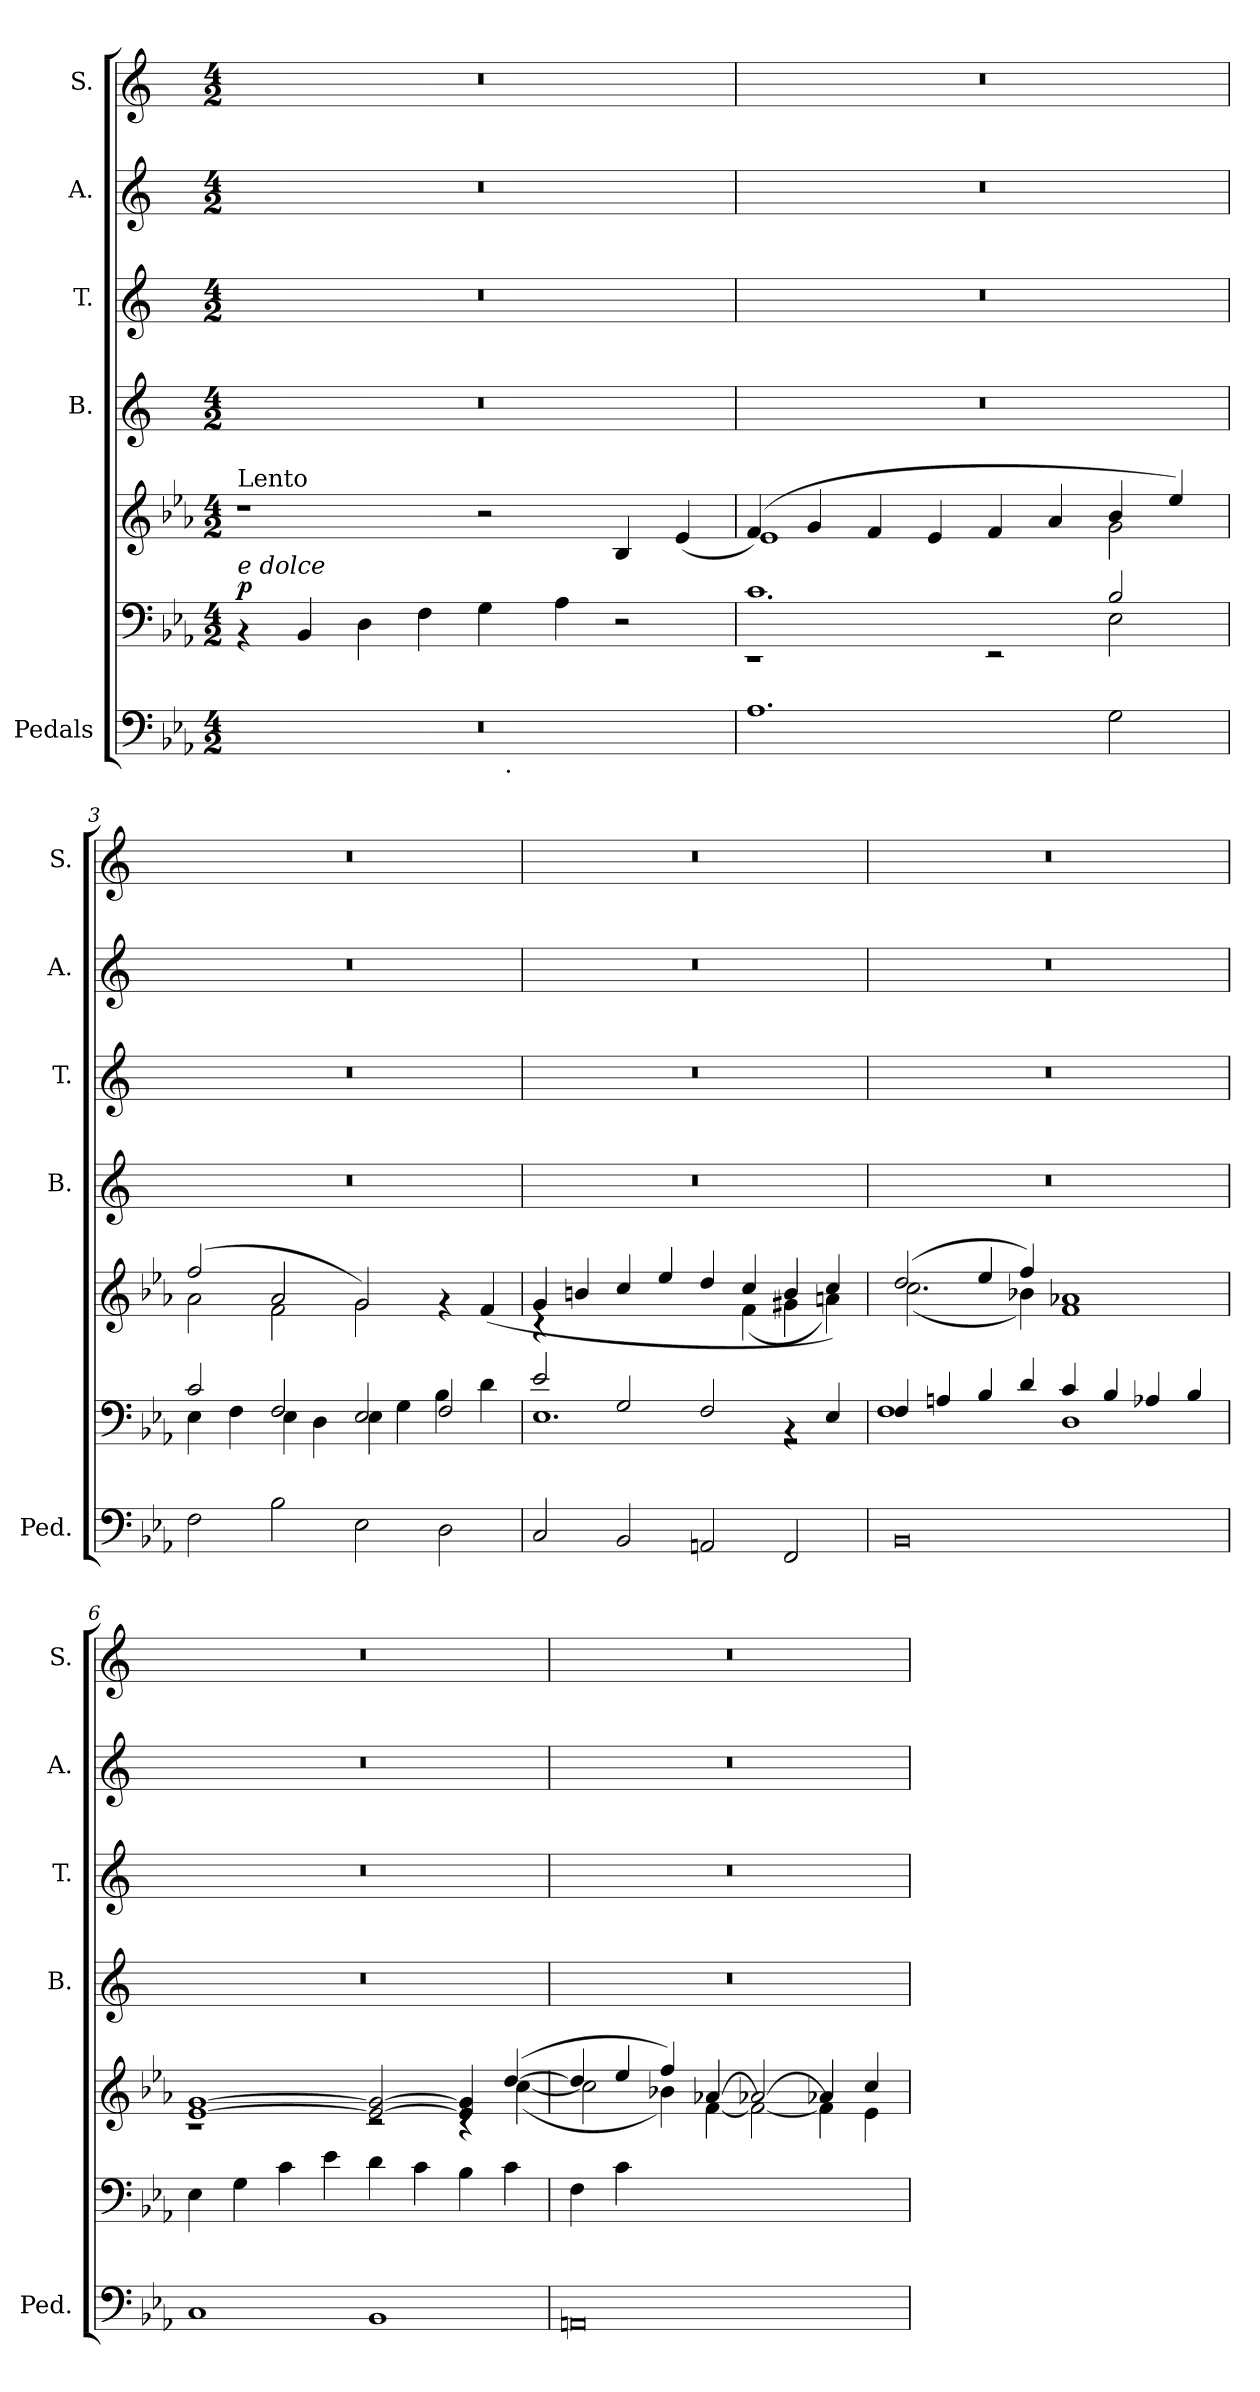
**kern	**kern	**dynam	**kern	**kern	**kern	**kern	**kern
*part7	*part6	*part6	*part5	*part4	*part3	*part2	*part1
*staff7	*staff6	*staff6	*staff5	*staff4	*staff3	*staff2	*staff1
*I"Pedals	*	*	*	*I"B.	*I"T.	*I"A.	*I"S.
*I'Ped.	*	*	*	*I'B.	*I'T.	*I'A.	*I'S.
*clefF4	*clefF4	*	*clefG2	*clefG2	*clefG2	*clefG2	*clefG2
*k[b-e-a-]	*k[b-e-a-]	*	*k[b-e-a-]	*k[]	*k[]	*k[]	*k[]
*E-:	*E-:	*	*E-:	*C:	*C:	*C:	*C:
*M4/2	*M4/2	*	*M4/2	*M4/2	*M4/2	*M4/2	*M4/2
=1	=1	=1	=1	=1	=1	=1	=1
!	!	!	!LO:TX:a:t=Lento	!	!	!	!
!	!LO:TX:a:i:t=e dolce	!	!	!	!	!	!
!	!	!LO:DY:a	!	!	!	!	!
*^	*	*	*	*	*	*	*
0r	1ryy	4rAA	p	1r	0r	0r	0r	0r
.	.	4BB-/	.	.	.	.	.	.
.	.	4D\	.	.	.	.	.	.
.	.	4F\	.	.	.	.	.	.
.	16ryy	4G\	.	2r	.	.	.	.
!	!LO:TX:b:t=.	!	!	!	!	!	!	!
.	2...ryy	.	.	.	.	.	.	.
.	.	4A-\	.	.	.	.	.	.
.	.	2r	.	4B-/	.	.	.	.
.	.	.	.	(<4e-/	.	.	.	.
*v	*v	*	*	*	*	*	*	*
=2	=2	=2	=2	=2	=2	=2	=2
*	*^	*	*^	*	*	*	*
1.A-	1rEE	1.c	.	(>4f/)	1e-	0r	0r	0r	0r
.	.	.	.	4g/	.	.	.	.	.
.	.	.	.	4f/	.	.	.	.	.
.	.	.	.	4e-/	.	.	.	.	.
.	2rEE	.	.	4f/	2ryy	.	.	.	.
.	.	.	.	4a-/	.	.	.	.	.
2G\	2B-/	2E-\	.	4b-/	2g\	.	.	.	.
.	.	.	.	4ee-/)	.	.	.	.	.
=3	=3	=3	=3	=3	=3	=3	=3	=3	=3
2F\	2c/	4E-\	.	(>2ff/	2a-\	0r	0r	0r	0r
.	.	4F\	.	.	.	.	.	.	.
2B-\	2F/	4E-\	.	2a-/	2f\	.	.	.	.
.	.	4D\	.	.	.	.	.	.	.
2E-\	2E-/	4E-\	.	2g/)	2g\	.	.	.	.
.	.	4G\	.	.	.	.	.	.	.
2D\	2F/	4B-\	.	4rf	2ryy	.	.	.	.
.	.	4d\	.	(>4f/	.	.	.	.	.
=4	=4	=4	=4	=4	=4	=4	=4	=4	=4
2C/	2e-/	1.E-	.	4g/	4rc	0r	0r	0r	0r
.	.	.	.	4bn/	1ryy	.	.	.	.
2BB-/	2G/	.	.	4cc/	.	.	.	.	.
.	.	.	.	4ee-/	.	.	.	.	.
2AAn/	2F/	.	.	4dd/	.	.	.	.	.
.	.	.	.	4cc/	(<4f\	.	.	.	.
2FF/	4rBB	2r	.	4b/	4g#X\	.	.	.	.
.	4E-/	.	.	4cc/)	4an\)	.	.	.	.
!!LO:LB:g=z
=5	=5	=5	=5	=5	=5	=5	=5	=5	=5
0BB-	4F/	1F	.	(>2dd/	(<2.cc\	0r	0r	0r	0r
.	4An/	.	.	.	.	.	.	.	.
.	4B-/	.	.	4ee-/	.	.	.	.	.
.	4d/	.	.	4ff/)	4b-X\)	.	.	.	.
.	4c/	1D	.	1a-X	1f	.	.	.	.
.	4B-/	.	.	.	.	.	.	.	.
.	4A-X/	.	.	.	.	.	.	.	.
.	4B-/	.	.	.	.	.	.	.	.
*	*v	*v	*	*	*	*	*	*	*
=6	=6	=6	=6	=6	=6	=6	=6	=6
1C	4E-\	.	[1e- [>1g	1rc	0r	0r	0r	0r
.	4G\	.	.	.	.	.	.	.
.	4c\	.	.	.	.	.	.	.
.	4e-\	.	.	.	.	.	.	.
1BB-	4d\	.	2e-/_ 2g/_	2rc	.	.	.	.
.	4c\	.	.	.	.	.	.	.
.	4B-\	.	4e-/] 4g/]	4rc	.	.	.	.
.	4c\	.	(>[>4dd/	(<[<4cc\	.	.	.	.
=7	=7	=7	=7	=7	=7	=7	=7	=7
0AAn	4F\	.	4dd/]	2cc\]	0r	0r	0r	0r
.	4c\	.	4ee-/	.	.	.	.	.
.	1.ryy	.	4ff/)	4b-X\)	.	.	.	.
.	.	.	[4a-X	[4f	.	.	.	.
.	.	.	2a-X/_	2f\_	.	.	.	.
.	.	.	4a-X/]	4f\]	.	.	.	.
.	.	.	4cc/	4e-\	.	.	.	.
*	*	*	*v	*v	*	*	*	*
=	=	=	=	=	=	=	=
*-	*-	*-	*-	*-	*-	*-	*-
